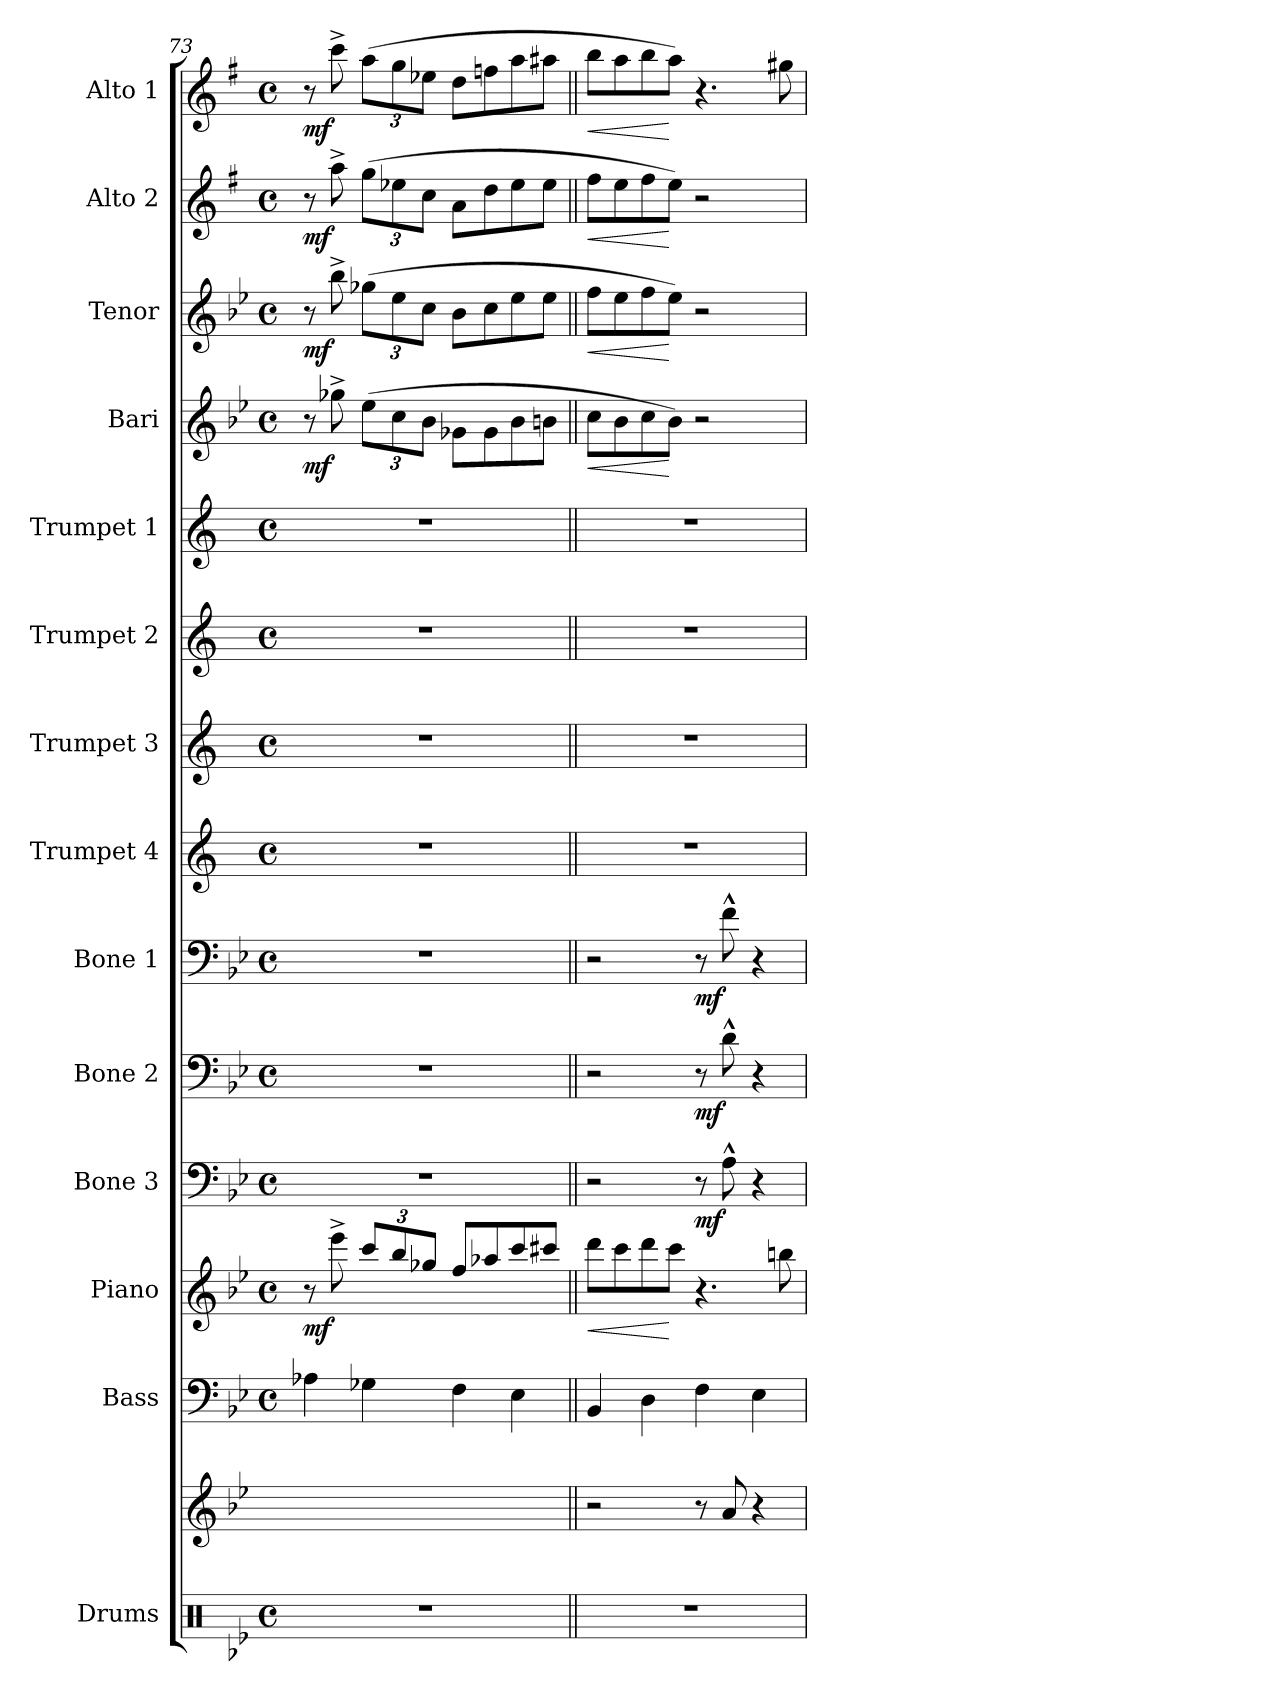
**kern	**kern	**kern	**kern	**dynam	**kern	**dynam	**kern	**dynam	**kern	**dynam	**kern	**kern	**kern	**kern	**kern	**dynam	**kern	**dynam	**kern	**dynam	**kern	**dynam
*part15	*part14	*part13	*part12	*part12	*part11	*part11	*part10	*part10	*part9	*part9	*part8	*part7	*part6	*part5	*part4	*part4	*part3	*part3	*part2	*part2	*part1	*part1
*staff15	*staff14	*staff13	*staff12	*staff12	*staff11	*staff11	*staff10	*staff10	*staff9	*staff9	*staff8	*staff7	*staff6	*staff5	*staff4	*staff4	*staff3	*staff3	*staff2	*staff2	*staff1	*staff1
*I"Drums	*	*I"Bass	*I"Piano	*	*I"Bone 3	*	*I"Bone 2	*	*I"Bone 1	*	*I"Trumpet 4	*I"Trumpet 3	*I"Trumpet 2	*I"Trumpet 1	*I"Bari	*	*I"Tenor	*	*I"Alto 2	*	*I"Alto 1	*
*	*	*	*	*	*	*	*	*	*	*	*I'Tpt	*	*I'Tpt	*I'Tpt	*	*	*	*	*	*	*	*
*clefX	*clefG2	*clefF4	*clefG2	*	*clefF4	*	*clefF4	*	*clefF4	*	*clefG2	*clefG2	*clefG2	*clefG2	*clefG2	*	*clefG2	*	*clefG2	*	*clefG2	*
*	*	*ITrd7c12	*ITrd8c14	*	*	*	*	*	*	*	*ITrd1c2	*ITrd1c2	*ITrd1c2	*ITrd1c2	*ITrd12c21	*	*ITrd8c14	*	*ITrd5c9	*	*ITrd5c9	*
*k[b-e-]	*k[b-e-]	*k[b-e-]	*k[b-e-]	*	*k[b-e-]	*	*k[b-e-]	*	*k[b-e-]	*	*k[b-e-]	*k[b-e-]	*k[b-e-]	*k[b-e-]	*k[b-e-]	*	*k[b-e-]	*	*k[b-e-]	*	*k[b-e-]	*
*B-:	*B-:	*B-:	*B-:	*	*B-:	*	*B-:	*	*B-:	*	*B-:	*B-:	*B-:	*B-:	*B-:	*	*B-:	*	*B-:	*	*B-:	*
*M4/4	*	*M4/4	*M4/4	*	*M4/4	*	*M4/4	*	*M4/4	*	*M4/4	*M4/4	*M4/4	*M4/4	*M4/4	*	*M4/4	*	*M4/4	*	*M4/4	*
*met(c)	*	*met(c)	*met(c)	*	*met(c)	*	*met(c)	*	*met(c)	*	*met(c)	*met(c)	*met(c)	*met(c)	*met(c)	*	*met(c)	*	*met(c)	*	*met(c)	*
=73	=73	=73	=73	=73	=73	=73	=73	=73	=73	=73	=73	=73	=73	=73	=73	=73	=73	=73	=73	=73	=73	=73
!	!	!	!	!LO:DY:b	!	!	!	!	!	!	!	!	!	!	!	!LO:DY:b	!	!LO:DY:b	!	!LO:DY:b	!	!LO:DY:b
1r	1ryy	4AA-X\	8r	mf	1r	.	1r	.	1r	.	1r	1r	1r	1r	8r	mf	8r	mf	8r	mf	8r	mf
.	.	.	8ee-^>\	.	.	.	.	.	.	.	.	.	.	.	8g-X^>\	.	8b-^>\	.	8cc^>\	.	8ee-^>\	.
.	.	4GG-X\	12cc/L	.	.	.	.	.	.	.	.	.	.	.	(>12e-\L	.	(>12g-X\L	.	(>12b-\L	.	(>12cc\L	.
.	.	.	12b-/	.	.	.	.	.	.	.	.	.	.	.	12c\	.	12e-\	.	12g-X\	.	12b-\	.
.	.	.	12g-X/J	.	.	.	.	.	.	.	.	.	.	.	12B-\J	.	12c\J	.	12e-\J	.	12g-X\J	.
.	.	4FF\	8f/L	.	.	.	.	.	.	.	.	.	.	.	8G-X\L	.	8B-\L	.	8c\L	.	8f\L	.
.	.	.	8a-X/	.	.	.	.	.	.	.	.	.	.	.	8G-\	.	8c\	.	8f\	.	8a-X\	.
.	.	4EE-\	8cc/	.	.	.	.	.	.	.	.	.	.	.	8B-\	.	8e-\	.	8g-\	.	8cc\	.
.	.	.	8cc#X/J	.	.	.	.	.	.	.	.	.	.	.	8Bn\J	.	8e-\J	.	8g-\J	.	8cc#X\J	.
!!LO:PB:g=z
=74||	=74||	=74||	=74||	=74||	=74||	=74||	=74||	=74||	=74||	=74||	=74||	=74||	=74||	=74||	=74||	=74||	=74||	=74||	=74||	=74||	=74||	=74||
!	!	!	!	!LO:HP:b	!	!	!	!	!	!	!	!	!	!	!	!LO:HP:b	!	!LO:HP:b	!	!LO:HP:b	!	!LO:HP:b
1r	2r	4BBB-/	8dd\L	<	2r	.	2r	.	2r	.	1r	1r	1r	1r	8c\L	<	8f\L	<	8a\L	<	8dd\L	<
.	.	.	8cc\	.	.	.	.	.	.	.	.	.	.	.	8B-\	.	8e-\	.	8g\	.	8cc\	.
.	.	4DD\	8dd\	.	.	.	.	.	.	.	.	.	.	.	8c\	.	8f\	.	8a\	.	8dd\	.
.	.	.	8cc\J	[	.	.	.	.	.	.	.	.	.	.	8B-\J)	[	8e-\J)	[	8g\J)	[	8cc\J)	[
!	!	!	!	!	!	!LO:DY:b	!	!LO:DY:b	!	!LO:DY:b	!	!	!	!	!	!	!	!	!	!	!	!
.	8r	4FF\	4.r	.	8r	mf	8r	mf	8r	mf	.	.	.	.	2r	.	2r	.	2r	.	4.r	.
.	8a/	.	.	.	8A^^>\	.	8d^^>\	.	8f^^>\	.	.	.	.	.	.	.	.	.	.	.	.	.
.	4r	4EE-\	.	.	4r	.	4r	.	4r	.	.	.	.	.	.	.	.	.	.	.	.	.
.	.	.	8bn\	.	.	.	.	.	.	.	.	.	.	.	.	.	.	.	.	.	8bn\	.
=	=	=	=	=	=	=	=	=	=	=	=	=	=	=	=	=	=	=	=	=	=	=
*-	*-	*-	*-	*-	*-	*-	*-	*-	*-	*-	*-	*-	*-	*-	*-	*-	*-	*-	*-	*-	*-	*-
